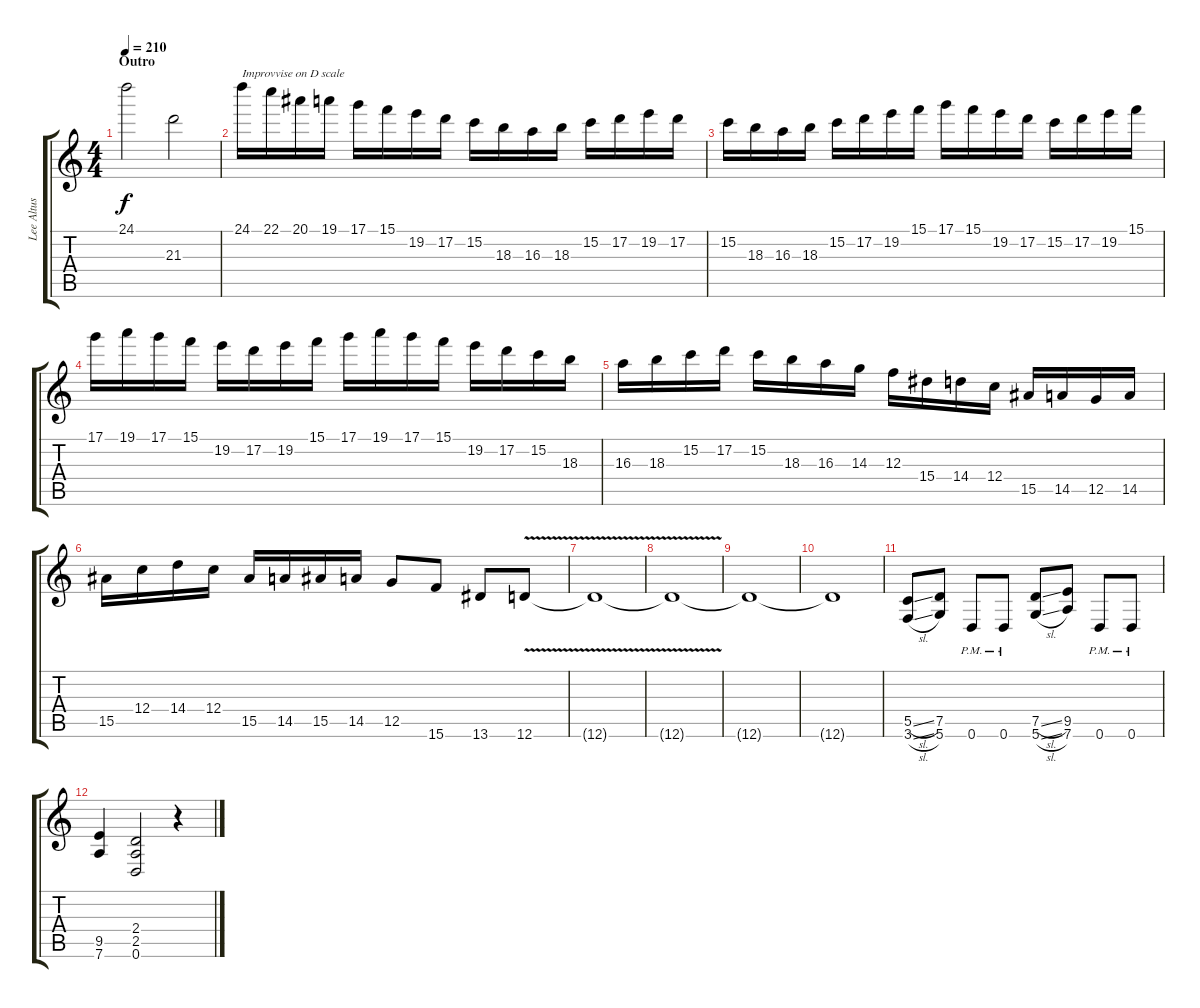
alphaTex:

\track ("Lee Altus" "Lee Altus") {instrument distortionguitar}
\staff {score tabs}
\tuning (D4 A3 F3 C3 G2 D2) {hide}
\ts (4 4)
\section ("" "Outro")
\tempo 210
\clef g2
\ks c
24.1.2{dy f} 21.3.2 |
24.1.16{txt "Improvvise on D scale"} 22.1.16 20.1.16 19.1.16 17.1.16 15.1.16 19.2.16 17.2.16 15.2.16 18.3.16 16.3.16 18.3.16 15.2.16 17.2.16 19.2.16 17.2.16 |
15.2.16 18.3.16 16.3.16 18.3.16 15.2.16 17.2.16 19.2.16 15.1.16 17.1.16 15.1.16 19.2.16 17.2.16 15.2.16 17.2.16 19.2.16 15.1.16 |
17.1.16 19.1.16 17.1.16 15.1.16 19.2.16 17.2.16 19.2.16 15.1.16 17.1.16 19.1.16 17.1.16 15.1.16 19.2.16 17.2.16 15.2.16 18.3.16 |
16.3.16 18.3.16 15.2.16 17.2.16 15.2.16 18.3.16 16.3.16 14.3.16 12.3.16 15.4.16 14.4.16 12.4.16 15.5.16 14.5.16 12.5.16 14.5.16 |
15.5.16 12.4.16 14.4.16 12.4.16 15.5.16 14.5.16 15.5.16 14.5.16 12.5.8 15.6.8 13.6.8 12.6{v}.8 |
12.6{v t}.1 |
12.6{t}.1 |
12.6{t}.1 |
12.6{t}.1 |
(5.5{sl} 3.6{sl}).8 (7.5 5.6).8 0.6{pm}.8 0.6{pm}.8 (7.5{sl} 5.6{sl}).8 (9.5 7.6).8 0.6{pm}.8 0.6{pm}.8 |
(9.5 7.6).4 (2.4 2.5 0.6).2 r.4
